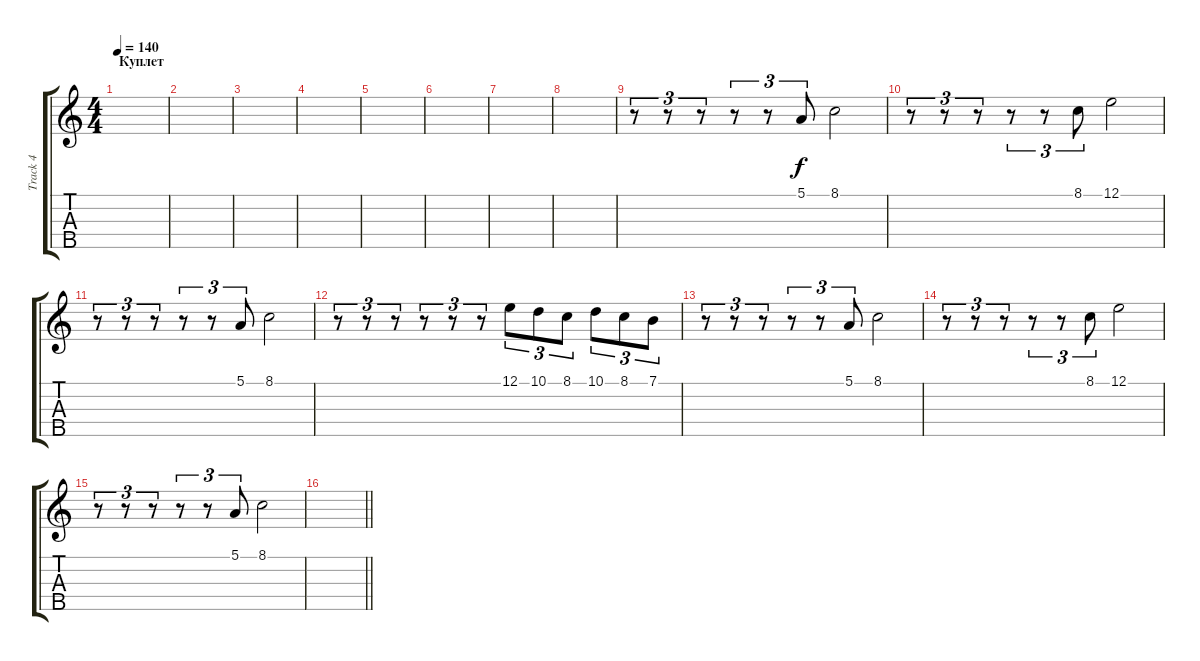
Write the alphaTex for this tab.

\track ("Track 4" "Track 4") {instrument trombone}
\staff {score tabs}
\tuning (E4 B3 G3 D3 A2) {hide}
\ts (4 4)
\section ("" "Куплет")
\tempo 140
\clef g2
\ks c
|
|
|
|
|
|
|
|
r.8{tu (3 2)} r.8{tu (3 2)} r.8{tu (3 2)} r.8{tu (3 2)} r.8{tu (3 2)} 5.1.8{tu (3 2)} 8.1.2 |
r.8{tu (3 2)} r.8{tu (3 2)} r.8{tu (3 2)} r.8{tu (3 2)} r.8{tu (3 2)} 8.1.8{tu (3 2)} 12.1.2 |
r.8{tu (3 2)} r.8{tu (3 2)} r.8{tu (3 2)} r.8{tu (3 2)} r.8{tu (3 2)} 5.1.8{tu (3 2)} 8.1.2 |
r.8{tu (3 2)} r.8{tu (3 2)} r.8{tu (3 2)} r.8{tu (3 2)} r.8{tu (3 2)} r.8{tu (3 2)} 12.1.8{tu (3 2)} 10.1.8{tu (3 2)} 8.1.8{tu (3 2)} 10.1.8{tu (3 2)} 8.1.8{tu (3 2)} 7.1.8{tu (3 2)} |
r.8{tu (3 2)} r.8{tu (3 2)} r.8{tu (3 2)} r.8{tu (3 2)} r.8{tu (3 2)} 5.1.8{tu (3 2)} 8.1.2 |
r.8{tu (3 2)} r.8{tu (3 2)} r.8{tu (3 2)} r.8{tu (3 2)} r.8{tu (3 2)} 8.1.8{tu (3 2)} 12.1.2 |
r.8{tu (3 2)} r.8{tu (3 2)} r.8{tu (3 2)} r.8{tu (3 2)} r.8{tu (3 2)} 5.1.8{tu (3 2)} 8.1.2 |
\barLineRight lightlight
